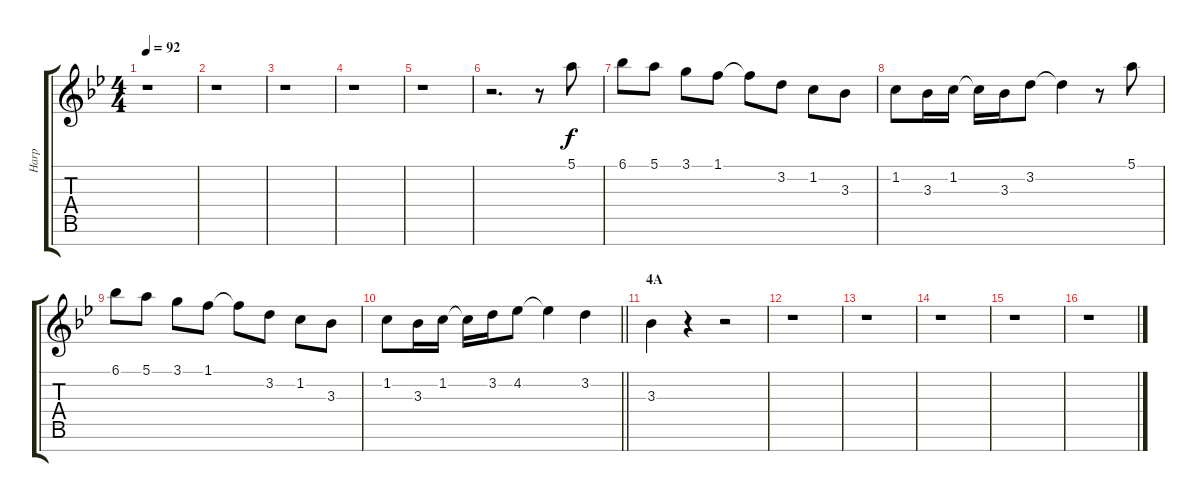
\track ("Harp" "Harp") {instrument orchestralharp}
\staff {score tabs}
\tuning (E5 B4 G4 D4 A3 E3 B2) {hide}
\ts (4 4)
\tempo 92
\clef g2
\ks bb
r.1{dy f} |
r.1 |
r.1 |
r.1 |
r.1 |
r.2{d} r.8 5.1.8 |
6.1.8 5.1.8 3.1.8 1.1.8 1.1{t}.8 3.2.8 1.2.8 3.3.8 |
1.2.8 3.3.16 1.2.16 1.2{t}.16 3.3.16 3.2.8 3.2{t}.4 r.8 5.1.8 |
6.1.8 5.1.8 3.1.8 1.1.8 1.1{t}.8 3.2.8 1.2.8 3.3.8 |
\barLineRight lightlight
1.2.8 3.3.16 1.2.16 1.2{t}.16 3.2.16 4.2.8 4.2{t}.4 3.2.4 |
\section ("" "4A")
3.3.4 r.4 r.2 |
r.1 |
r.1 |
r.1 |
r.1 |
r.1
